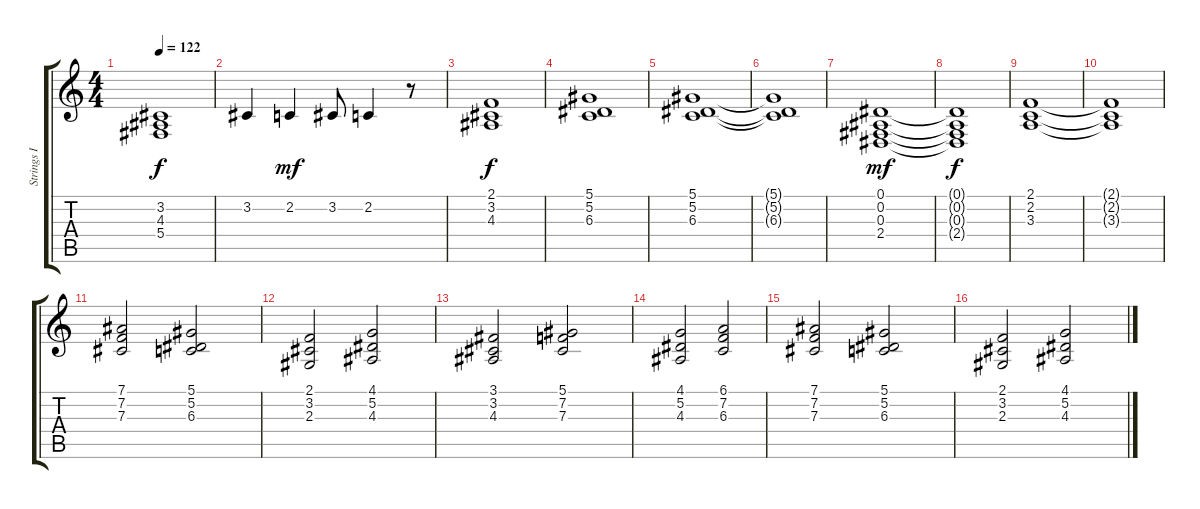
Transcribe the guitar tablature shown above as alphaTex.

\track ("Strings I" "Strings I") {instrument synthstrings2}
\staff {score tabs}
\tuning (Eb4 Bb3 Gb3 Db3 Ab2 Eb2) {hide}
\ts (4 4)
\tempo 122
\clef g2
\ks c
(3.2 4.3 5.4).1{dy f} |
3.2.4 2.2.4{dy mf} 3.2.8 2.2.4 r.8 |
(2.1 3.2 4.3).1{dy f} |
(5.1 5.2 6.3).1 |
(5.1 5.2 6.3).1 |
(5.1{t} 5.2{t} 6.3{t}).1 |
(0.1 0.2 0.3 2.4).1{dy mf} |
(0.1{t} 0.2{t} 0.3{t} 2.4{t}).1{dy f} |
(2.1 2.2 3.3).1 |
(2.1{t} 2.2{t} 3.3{t}).1 |
(7.1 7.2 7.3).2 (5.1 5.2 6.3).2 |
(2.1 3.2 2.3).2 (4.1 5.2 4.3).2 |
(3.1 3.2 4.3).2 (5.1 7.2 7.3).2 |
(4.1 5.2 4.3).2 (6.1 7.2 6.3).2 |
(7.1 7.2 7.3).2 (5.1 5.2 6.3).2 |
(2.1 3.2 2.3).2 (4.1 5.2 4.3).2
